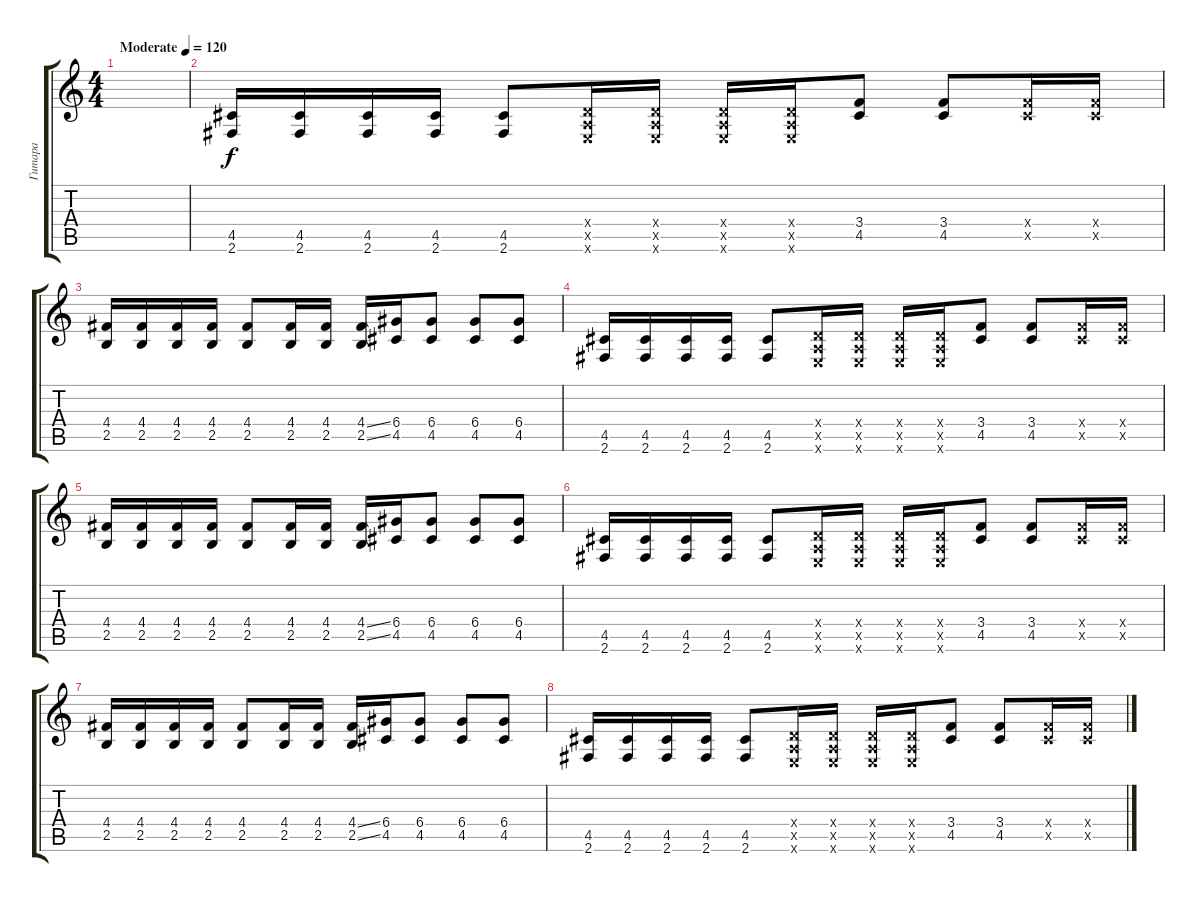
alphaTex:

\track ("Гитара" "Гитара") {instrument distortionguitar}
\staff {score tabs}
\tuning (E4 B3 G3 D3 A2 E2) {hide}
\ts (4 4)
\tempo (120 "Moderate")
\clef g2
\ks c
|
(4.5 2.6).16 (4.5 2.6).16 (4.5 2.6).16 (4.5 2.6).16 (4.5 2.6).8 (0.4{x} 0.5{x} 0.6{x}).16 (0.4{x} 0.5{x} 0.6{x}).16 (0.4{x} 0.5{x} 0.6{x}).16 (0.4{x} 0.5{x} 0.6{x}).16 (3.4 4.5).8 (3.4 4.5).8 (3.4{x} 4.5{x}).16 (3.4{x} 4.5{x}).16 |
(4.4 2.5).16 (4.4 2.5).16 (4.4 2.5).16 (4.4 2.5).16 (4.4 2.5).8 (4.4 2.5).16 (4.4 2.5).16 (4.4{ss} 2.5{ss}).16 (6.4 4.5).16 (6.4 4.5).8 (6.4 4.5).8 (6.4 4.5).8 |
(4.5 2.6).16 (4.5 2.6).16 (4.5 2.6).16 (4.5 2.6).16 (4.5 2.6).8 (0.4{x} 0.5{x} 0.6{x}).16 (0.4{x} 0.5{x} 0.6{x}).16 (0.4{x} 0.5{x} 0.6{x}).16 (0.4{x} 0.5{x} 0.6{x}).16 (3.4 4.5).8 (3.4 4.5).8 (3.4{x} 4.5{x}).16 (3.4{x} 4.5{x}).16 |
(4.4 2.5).16 (4.4 2.5).16 (4.4 2.5).16 (4.4 2.5).16 (4.4 2.5).8 (4.4 2.5).16 (4.4 2.5).16 (4.4{ss} 2.5{ss}).16 (6.4 4.5).16 (6.4 4.5).8 (6.4 4.5).8 (6.4 4.5).8 |
(4.5 2.6).16 (4.5 2.6).16 (4.5 2.6).16 (4.5 2.6).16 (4.5 2.6).8 (0.4{x} 0.5{x} 0.6{x}).16 (0.4{x} 0.5{x} 0.6{x}).16 (0.4{x} 0.5{x} 0.6{x}).16 (0.4{x} 0.5{x} 0.6{x}).16 (3.4 4.5).8 (3.4 4.5).8 (3.4{x} 4.5{x}).16 (3.4{x} 4.5{x}).16 |
(4.4 2.5).16 (4.4 2.5).16 (4.4 2.5).16 (4.4 2.5).16 (4.4 2.5).8 (4.4 2.5).16 (4.4 2.5).16 (4.4{ss} 2.5{ss}).16 (6.4 4.5).16 (6.4 4.5).8 (6.4 4.5).8 (6.4 4.5).8 |
(4.5 2.6).16 (4.5 2.6).16 (4.5 2.6).16 (4.5 2.6).16 (4.5 2.6).8 (0.4{x} 0.5{x} 0.6{x}).16 (0.4{x} 0.5{x} 0.6{x}).16 (0.4{x} 0.5{x} 0.6{x}).16 (0.4{x} 0.5{x} 0.6{x}).16 (3.4 4.5).8 (3.4 4.5).8 (3.4{x} 4.5{x}).16 (3.4{x} 4.5{x}).16
